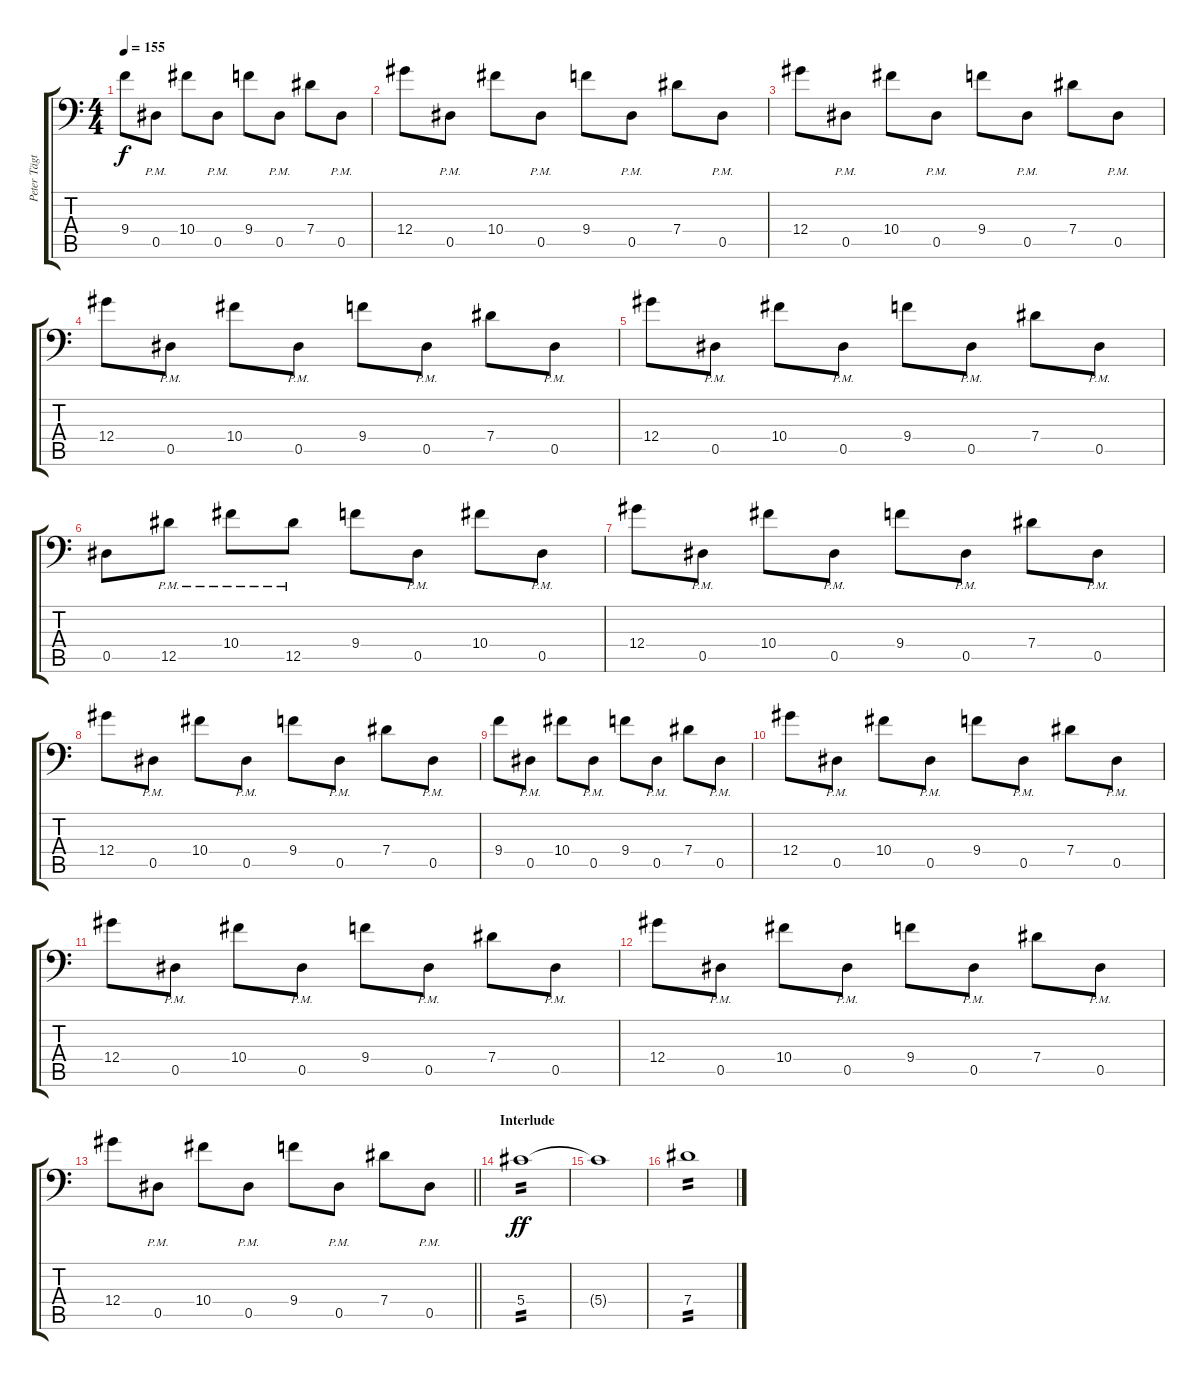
\track ("Peter Tägtgren (Lead 1)" "Peter Tägt") {instrument distortionguitar}
\staff {score tabs}
\tuning (Bb3 F3 Db3 Ab2 Eb2 Bb1) {hide}
\ts (4 4)
\tempo 155
\clef f4
\ks c
9.4.8{dy f} 0.5{pm}.8 10.4.8 0.5{pm}.8 9.4.8 0.5{pm}.8 7.4.8 0.5{pm}.8 |
12.4.8 0.5{pm}.8 10.4.8 0.5{pm}.8 9.4.8 0.5{pm}.8 7.4.8 0.5{pm}.8 |
12.4.8 0.5{pm}.8 10.4.8 0.5{pm}.8 9.4.8 0.5{pm}.8 7.4.8 0.5{pm}.8 |
12.4.8 0.5{pm}.8 10.4.8 0.5{pm}.8 9.4.8 0.5{pm}.8 7.4.8 0.5{pm}.8 |
12.4.8 0.5{pm}.8 10.4.8 0.5{pm}.8 9.4.8 0.5{pm}.8 7.4.8 0.5{pm}.8 |
0.5.8 12.5{pm}.8 10.4{pm}.8 12.5{pm}.8 9.4.8 0.5{pm}.8 10.4.8 0.5{pm}.8 |
12.4.8 0.5{pm}.8 10.4.8 0.5{pm}.8 9.4.8 0.5{pm}.8 7.4.8 0.5{pm}.8 |
12.4.8 0.5{pm}.8 10.4.8 0.5{pm}.8 9.4.8 0.5{pm}.8 7.4.8 0.5{pm}.8 |
9.4.8 0.5{pm}.8 10.4.8 0.5{pm}.8 9.4.8 0.5{pm}.8 7.4.8 0.5{pm}.8 |
12.4.8 0.5{pm}.8 10.4.8 0.5{pm}.8 9.4.8 0.5{pm}.8 7.4.8 0.5{pm}.8 |
12.4.8 0.5{pm}.8 10.4.8 0.5{pm}.8 9.4.8 0.5{pm}.8 7.4.8 0.5{pm}.8 |
12.4.8 0.5{pm}.8 10.4.8 0.5{pm}.8 9.4.8 0.5{pm}.8 7.4.8 0.5{pm}.8 |
\barLineRight lightlight
12.4.8 0.5{pm}.8 10.4.8 0.5{pm}.8 9.4.8 0.5{pm}.8 7.4.8 0.5{pm}.8 |
\section ("" "Interlude")
5.4.1{tp 2 dy ff} |
5.4{t}.1 |
7.4.1{tp 2}
